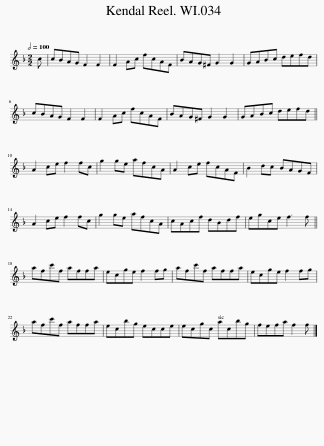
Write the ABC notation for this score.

X:1
L:1/8
Q:1/2=100
M:2/2
I:linebreak $
K:F
V:1 treble
V:1
 c | cBAG F2 F2 | F2 Ac fcAF | BAG^F G2 G2 | GABc defd |$ %5
 cBAG F2 F2 | F2 Ac fcAF | BAG^F G2 G2 | GABc defd ||$ A2 ce f2 fc | %10
 g2 ge afcA | A2 ce fcAF | B2 dc BAGF |$ A2 ce f2 fc | g2 ge afcA | %15
 cAcf dBdf | egce f3 f ||$ afc'f affa | ecge f2 fg | afc'f affa | %20
 ecge f2 fg |$ afc'f affa | ecbg ecce | ecgc acbg | fefa f2 f |] %25
